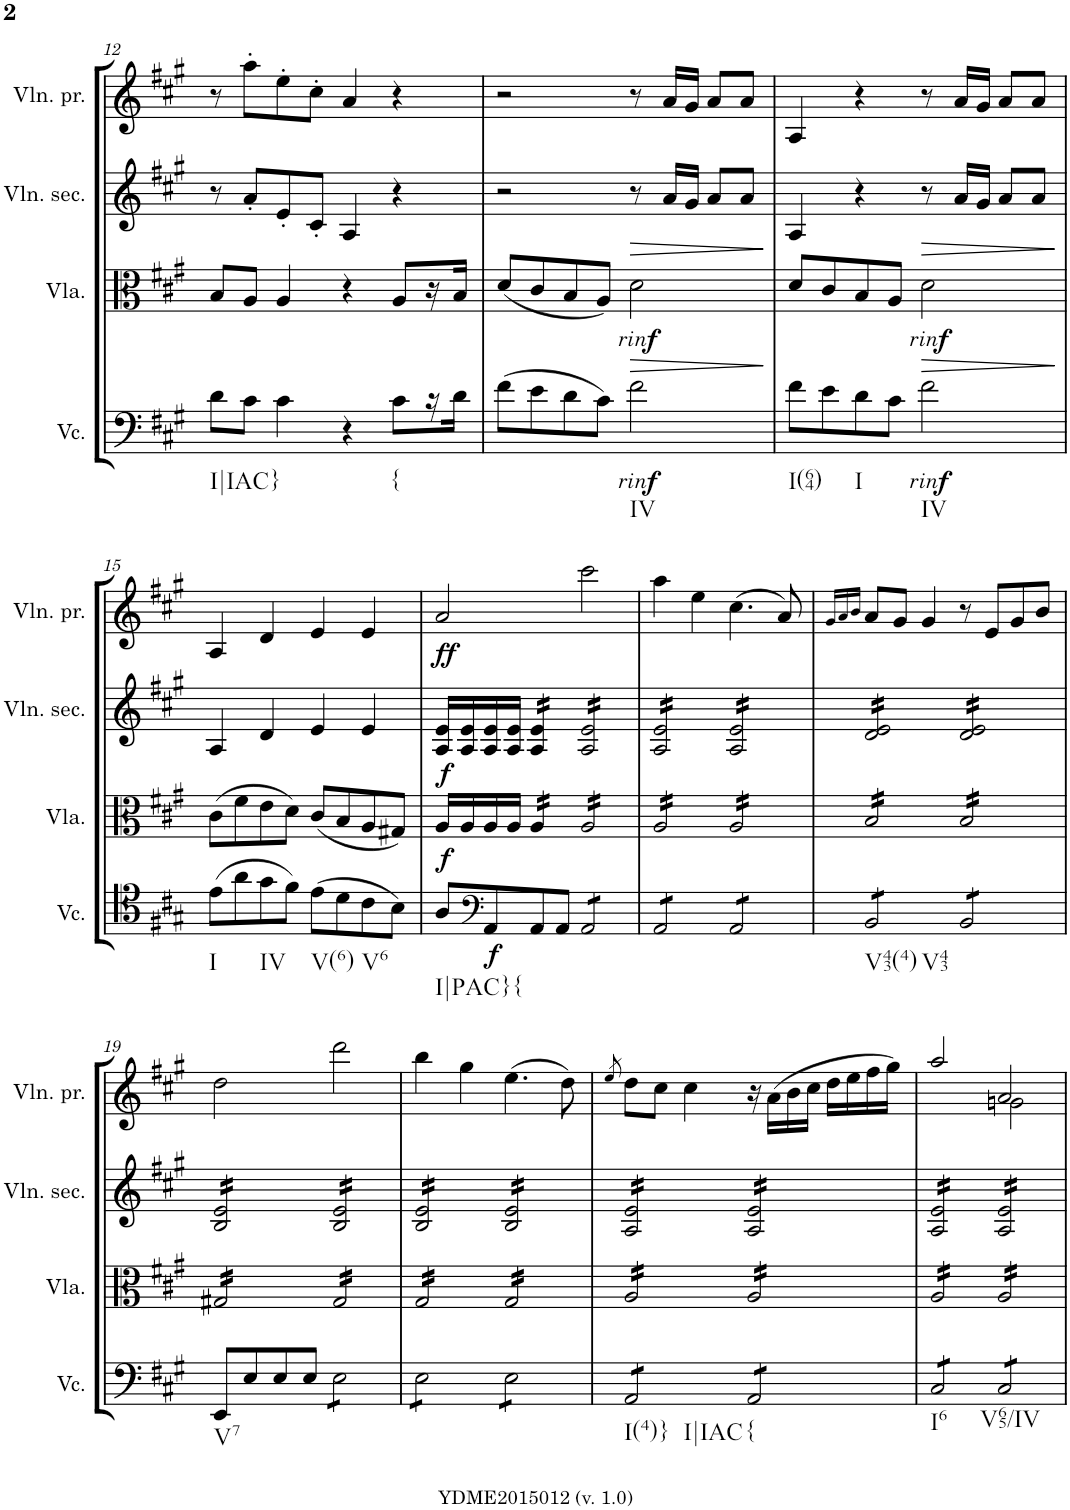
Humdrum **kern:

**kern	**dynam	**kern	**dynam	**kern	**dynam	**kern	**dynam
*part4	*part4	*part3	*part3	*part2	*part2	*part1	*part1
*staff4	*staff4	*staff3	*staff3	*staff2	*staff2	*staff1	*staff1
*I"Violoncelle	*	*I"Viola	*	*I"Violino secondo	*	*I"Violino primo	*
*I'Vc.	*	*I'Vla.	*	*I'Vln. sec.	*	*I'Vln. pr.	*
!!LO:PB:g=z
*clefF4	*	*clefC3	*	*clefG2	*	*clefG2	*
*k[f#c#g#]	*	*k[f#c#g#]	*	*k[f#c#g#]	*	*k[f#c#g#]	*
*A:	*	*A:	*	*A:	*	*A:	*
*M4/4	*	*M4/4	*	*M4/4	*	*M4/4	*
*met(c)	*	*met(c)	*	*met(c)	*	*met(c)	*
=12	=12	=12	=12	=12	=12	=12	=12
!LO:TX:b:t=I|IAC}	!	!	!	!	!	!	!
8d\L	.	8B/L	.	8r	.	8r	.
8c#\J	.	8A/J	.	8a'/L	.	8aa'\L	.
4c#\	.	4A/	.	8e'/	.	8ee'\	.
.	.	.	.	8c#'/J	.	8cc#'\J	.
4r	.	4r	.	4A/	.	4a/	.
!LO:TX:b:t={	!	!	!	!	!	!	!
8c#\L	.	8A/L	.	4r	.	4r	.
16r	.	16r	.	.	.	.	.
16d\JJ	.	16B/JJ	.	.	.	.	.
=13	=13	=13	=13	=13	=13	=13	=13
(>8f#\L	.	(<8d/L	.	2r	.	2r	.
8e\	.	8c#/	.	.	.	.	.
8d\	.	8B/	.	.	.	.	.
8c#\J)	.	8A/J)	.	.	.	.	.
!LO:TX:b:t=IV	!	!	!	!	!	!	!
!	!LO:HP:b	!	!LO:HP:b	!	!	!	!
!	!LO:DY:n=1:b	!	!	!	!	!	!
!	!LO:DY:n=2:b	!	!LO:DY:n=1:b	!	!	!	!
!	!	!	!LO:DY:n=2:b	!	!	!	!
2f#\	> other-dynamics f	2d\	> other-dynamics f	8r	.	8r	.
.	.	.	.	16a/LL	.	16a/LL	.
.	.	.	.	16g#/JJ	.	16g#/JJ	.
.	.	.	.	8a/L	.	8a/L	.
.	.	.	.	8a/J	.	8a/J	.
.	]	.	]	.	.	.	.
=14	=14	=14	=14	=14	=14	=14	=14
!LO:TX:b:t=I(64)	!	!	!	!	!	!	!
8f#\L	.	8d/L	.	4A/	.	4A/	.
8e\	.	8c#/	.	.	.	.	.
!LO:TX:b:t=I	!	!	!	!	!	!	!
8d\	.	8B/	.	4r	.	4r	.
8c#\J	.	8A/J	.	.	.	.	.
!LO:TX:b:t=IV	!	!	!	!	!	!	!
!	!LO:HP:b	!	!LO:HP:b	!	!	!	!
!	!LO:DY:n=1:b	!	!	!	!	!	!
!	!LO:DY:n=2:b	!	!LO:DY:n=1:b	!	!	!	!
!	!	!	!LO:DY:n=2:b	!	!	!	!
2f#\	> other-dynamics f	2d\	> other-dynamics f	8r	.	8r	.
.	.	.	.	16a/LL	.	16a/LL	.
.	.	.	.	16g#/JJ	.	16g#/JJ	.
.	.	.	.	8a/L	.	8a/L	.
.	.	.	.	8a/J	.	8a/J	.
.	]	.	]	.	.	.	.
!!LO:LB:g=z
=15	=15	=15	=15	=15	=15	=15	=15
!LO:TX:b:t=I	!	!	!	!	!	!	!
(>8e\L	.	(>8c#\L	.	4A/	.	4A/	.
8a\	.	8f#\	.	.	.	.	.
!LO:TX:b:t=IV	!	!	!	!	!	!	!
8g#\	.	8e\	.	4d/	.	4d/	.
8f#\J)	.	8d\J)	.	.	.	.	.
!LO:TX:b:t=V(6)	!	!	!	!	!	!	!
(>8e\L	.	(<8c#/L	.	4e/	.	4e/	.
8d\	.	8B/	.	.	.	.	.
!LO:TX:b:t=V6	!	!	!	!	!	!	!
8c#\	.	8A/	.	4e/	.	4e/	.
8B\J)	.	8G#X/J)	.	.	.	.	.
=16	=16	=16	=16	=16	=16	=16	=16
!LO:TX:b:t=I|PAC}{	!	!	!	!	!	!	!
!	!	!	!LO:DY:b	!	!LO:DY:b	!	!LO:DY:b
8A/L	.	16A/LL	f	16A/ 16e/LL	f	2a/	ff
.	.	16A/	.	16A/ 16e/	.	.	.
*clefF4	*	*	*	*	*	*	*
!	!LO:DY:b	!	!	!	!	!	!
8AA/	f	16A/	.	16A/ 16e/	.	.	.
.	.	16A/JJ	.	16A/ 16e/JJ	.	.	.
*	*	*tremolo	*	*	*	*	*
*	*	*	*	*tremolo	*	*	*
8AA/	.	16A/LL	.	16A/ 16e/LL	.	.	.
.	.	16A/	.	16A/ 16e/	.	.	.
8AA/J	.	16A/	.	16A/ 16e/	.	.	.
.	.	16A/JJ	.	16A/ 16e/JJ	.	.	.
*tremolo	*	*	*	*	*	*	*
8AA/L	.	16A/LL	.	16A/ 16e/LL	.	2ccc#\	.
.	.	16A/	.	16A/ 16e/	.	.	.
8AA/	.	16A/	.	16A/ 16e/	.	.	.
.	.	16A/	.	16A/ 16e/	.	.	.
8AA/	.	16A/	.	16A/ 16e/	.	.	.
.	.	16A/	.	16A/ 16e/	.	.	.
8AA/J	.	16A/	.	16A/ 16e/	.	.	.
.	.	16A/JJ	.	16A/ 16e/JJ	.	.	.
=17	=17	=17	=17	=17	=17	=17	=17
8AA/L	.	16A/LL	.	16A/ 16e/LL	.	4aa\	.
.	.	16A/	.	16A/ 16e/	.	.	.
8AA/	.	16A/	.	16A/ 16e/	.	.	.
.	.	16A/	.	16A/ 16e/	.	.	.
8AA/	.	16A/	.	16A/ 16e/	.	4ee\	.
.	.	16A/	.	16A/ 16e/	.	.	.
8AA/J	.	16A/	.	16A/ 16e/	.	.	.
.	.	16A/JJ	.	16A/ 16e/JJ	.	.	.
8AA/L	.	16A/LL	.	16A/ 16e/LL	.	(>4.cc#\	.
.	.	16A/	.	16A/ 16e/	.	.	.
8AA/	.	16A/	.	16A/ 16e/	.	.	.
.	.	16A/	.	16A/ 16e/	.	.	.
8AA/	.	16A/	.	16A/ 16e/	.	.	.
.	.	16A/	.	16A/ 16e/	.	.	.
8AA/J	.	16A/	.	16A/ 16e/	.	8a/)	.
.	.	16A/JJ	.	16A/ 16e/JJ	.	.	.
=18	=18	=18	=18	=18	=18	=18	=18
.	.	.	.	.	.	16qg#/LL	.
.	.	.	.	.	.	16qa/	.
.	.	.	.	.	.	16qb/JJ	.
!LO:TX:b:t=V43(4)	!	!	!	!	!	!	!
!LO:TX:b:t=V43	!	!	!	!	!	!	!
8BB/L	.	16B/LL	.	16d/ 16e/LL	.	8a/L	.
.	.	16B/	.	16d/ 16e/	.	.	.
8BB/	.	16B/	.	16d/ 16e/	.	8g#/J	.
.	.	16B/	.	16d/ 16e/	.	.	.
8BB/	.	16B/	.	16d/ 16e/	.	4g#/	.
.	.	16B/	.	16d/ 16e/	.	.	.
8BB/J	.	16B/	.	16d/ 16e/	.	.	.
.	.	16B/JJ	.	16d/ 16e/JJ	.	.	.
8BB/L	.	16B/LL	.	16d/ 16e/LL	.	8r	.
.	.	16B/	.	16d/ 16e/	.	.	.
8BB/	.	16B/	.	16d/ 16e/	.	8e/L	.
.	.	16B/	.	16d/ 16e/	.	.	.
8BB/	.	16B/	.	16d/ 16e/	.	8g#/	.
.	.	16B/	.	16d/ 16e/	.	.	.
8BB/J	.	16B/	.	16d/ 16e/	.	8b/J	.
*Xtremolo	*	*	*	*	*	*	*
.	.	16B/JJ	.	16d/ 16e/JJ	.	.	.
!!LO:LB:g=z
=19	=19	=19	=19	=19	=19	=19	=19
!LO:TX:b:t=V7	!	!	!	!	!	!	!
8EE/L	.	16G#X/LL	.	16B/ 16e/LL	.	2dd\	.
.	.	16G#X/	.	16B/ 16e/	.	.	.
8E/	.	16G#X/	.	16B/ 16e/	.	.	.
.	.	16G#X/	.	16B/ 16e/	.	.	.
8E/	.	16G#X/	.	16B/ 16e/	.	.	.
.	.	16G#X/	.	16B/ 16e/	.	.	.
8E/J	.	16G#X/	.	16B/ 16e/	.	.	.
.	.	16G#X/JJ	.	16B/ 16e/JJ	.	.	.
*tremolo	*	*	*	*	*	*	*
8E\L	.	16G#/LL	.	16B/ 16e/LL	.	2ddd\	.
.	.	16G#/	.	16B/ 16e/	.	.	.
8E\	.	16G#/	.	16B/ 16e/	.	.	.
.	.	16G#/	.	16B/ 16e/	.	.	.
8E\	.	16G#/	.	16B/ 16e/	.	.	.
.	.	16G#/	.	16B/ 16e/	.	.	.
8E\J	.	16G#/	.	16B/ 16e/	.	.	.
.	.	16G#/JJ	.	16B/ 16e/JJ	.	.	.
=20	=20	=20	=20	=20	=20	=20	=20
8E\L	.	16G#/LL	.	16B/ 16e/LL	.	4bb\	.
.	.	16G#/	.	16B/ 16e/	.	.	.
8E\	.	16G#/	.	16B/ 16e/	.	.	.
.	.	16G#/	.	16B/ 16e/	.	.	.
8E\	.	16G#/	.	16B/ 16e/	.	4gg#\	.
.	.	16G#/	.	16B/ 16e/	.	.	.
8E\J	.	16G#/	.	16B/ 16e/	.	.	.
.	.	16G#/JJ	.	16B/ 16e/JJ	.	.	.
8E\L	.	16G#/LL	.	16B/ 16e/LL	.	(>4.ee\	.
.	.	16G#/	.	16B/ 16e/	.	.	.
8E\	.	16G#/	.	16B/ 16e/	.	.	.
.	.	16G#/	.	16B/ 16e/	.	.	.
8E\	.	16G#/	.	16B/ 16e/	.	.	.
.	.	16G#/	.	16B/ 16e/	.	.	.
8E\J	.	16G#/	.	16B/ 16e/	.	8dd\)	.
.	.	16G#/JJ	.	16B/ 16e/JJ	.	.	.
=21	=21	=21	=21	=21	=21	=21	=21
.	.	.	.	.	.	8qee/	.
!LO:TX:b:t=I(4)}	!	!	!	!	!	!	!
!LO:TX:b:t=I|IAC	!	!	!	!	!	!	!
8AA/L	.	16A/LL	.	16A/ 16e/LL	.	8dd\L	.
.	.	16A/	.	16A/ 16e/	.	.	.
8AA/	.	16A/	.	16A/ 16e/	.	8cc#\J	.
.	.	16A/	.	16A/ 16e/	.	.	.
8AA/	.	16A/	.	16A/ 16e/	.	4cc#\	.
.	.	16A/	.	16A/ 16e/	.	.	.
8AA/J	.	16A/	.	16A/ 16e/	.	.	.
.	.	16A/JJ	.	16A/ 16e/JJ	.	.	.
!LO:TX:b:t={	!	!	!	!	!	!	!
8AA/L	.	16A/LL	.	16A/ 16e/LL	.	16r	.
.	.	16A/	.	16A/ 16e/	.	(>16a\LL	.
8AA/	.	16A/	.	16A/ 16e/	.	16b\	.
.	.	16A/	.	16A/ 16e/	.	16cc#\JJ	.
8AA/	.	16A/	.	16A/ 16e/	.	16dd\LL	.
.	.	16A/	.	16A/ 16e/	.	16ee\	.
8AA/J	.	16A/	.	16A/ 16e/	.	16ff#\	.
.	.	16A/JJ	.	16A/ 16e/JJ	.	16gg#\JJ)	.
=22	=22	=22	=22	=22	=22	=22	=22
*	*	*	*	*	*	*^	*
!LO:TX:b:t=I6	!	!	!	!	!	!	!	!
8C#/L	.	16A/LL	.	16A/ 16e/LL	.	2aa/	2ryy	.
.	.	16A/	.	16A/ 16e/	.	.	.	.
8C#/	.	16A/	.	16A/ 16e/	.	.	.	.
.	.	16A/	.	16A/ 16e/	.	.	.	.
8C#/	.	16A/	.	16A/ 16e/	.	.	.	.
.	.	16A/	.	16A/ 16e/	.	.	.	.
8C#/J	.	16A/	.	16A/ 16e/	.	.	.	.
.	.	16A/JJ	.	16A/ 16e/JJ	.	.	.	.
!LO:TX:b:t=V65/IV	!	!	!	!	!	!	!	!
8C#/L	.	16A/LL	.	16A/ 16e/LL	.	2a/	2gn\	.
.	.	16A/	.	16A/ 16e/	.	.	.	.
8C#/	.	16A/	.	16A/ 16e/	.	.	.	.
.	.	16A/	.	16A/ 16e/	.	.	.	.
8C#/	.	16A/	.	16A/ 16e/	.	.	.	.
.	.	16A/	.	16A/ 16e/	.	.	.	.
8C#/J	.	16A/	.	16A/ 16e/	.	.	.	.
*Xtremolo	*	*	*	*	*	*	*	*
.	.	16A/JJ	.	16A/ 16e/JJ	.	.	.	.
*	*	*	*	*Xtremolo	*	*	*	*
*	*	*Xtremolo	*	*	*	*	*	*
*	*	*	*	*	*	*v	*v	*
=	=	=	=	=	=	=	=
*-	*-	*-	*-	*-	*-	*-	*-
